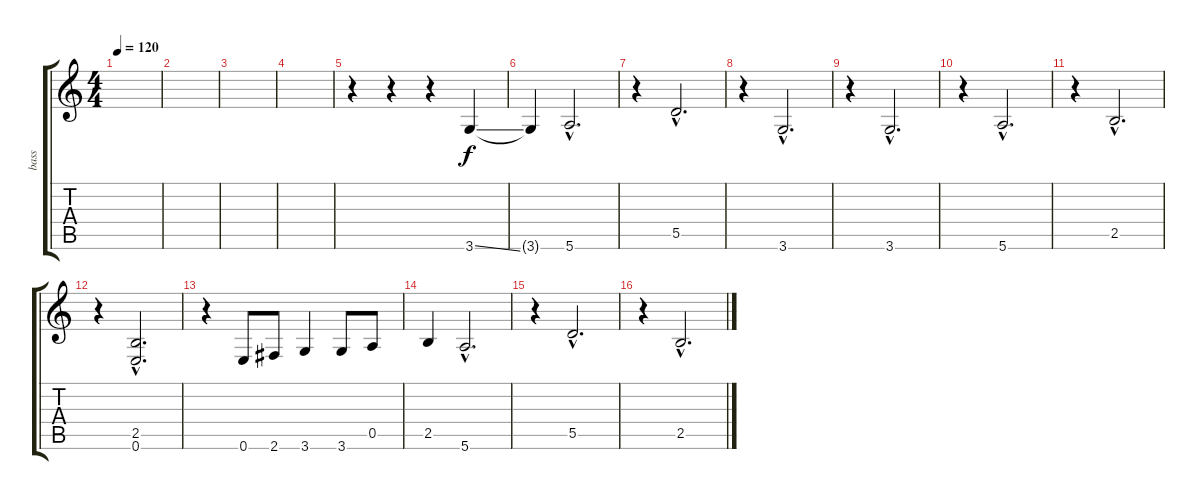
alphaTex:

\track ("bass" "bass") {instrument acousticbass}
\staff {score tabs}
\tuning (E4 B3 G3 D3 A2 E2) {hide}
\ts (4 4)
\tempo 120
\clef g2
\ks c
|
|
|
|
r.4 r.4 r.4 3.6{ss}.4 |
3.6{t}.4 5.6{hac}.2{d} |
r.4 5.5{hac}.2{d} |
r.4 3.6{hac}.2{d} |
r.4 3.6{hac}.2{d} |
r.4 5.6{hac}.2{d} |
r.4 2.5{hac}.2{d} |
r.4 (2.5{hac} 0.6{hac}).2{d} |
r.4 0.6.8 2.6.8 3.6.4 3.6.8 0.5.8 |
2.5.4 5.6{hac}.2{d} |
r.4 5.5{hac}.2{d} |
r.4 2.5{hac}.2{d}
